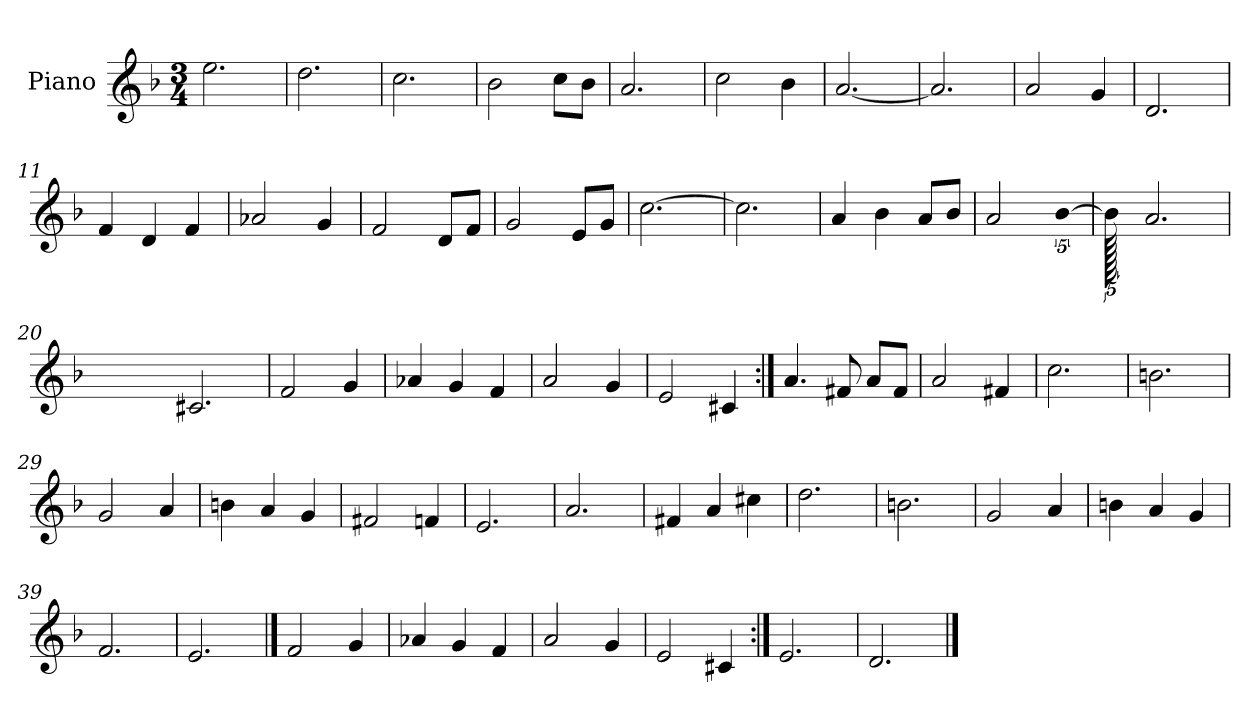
**kern
*part1
*staff1
*I"Piano
*I'Pno
*clefG2
*k[b-]
*F:
*M3/4
=1
2.ee\
=2
2.dd\
=3
2.cc\
=4
2b-\
8cc\L
8b-\J
=5
2.a/
!!LO:LB:g=z
=6
2cc\
4b-\
=7
[2.a/
=8
2.a/]
=9
2a/
4g/
=10
2.d/
!!LO:LB:g=z
=11
4f/
4d/
4f/
=12
2a-X/
4g/
=13
2f/
8d/L
8f/J
=14
2g/
8e/L
8g/J
=15
[2.cc\
!!LO:LB:g=z
=16
2.cc\]
=17
4a/
4b-\
8a/L
8b-/J
=18
2a/
320ryy
[320%79b-\
=19
320b-\]
320%321ryy
2.a/
=20
320%321ryy
2.c#X/
!!LO:LB:g=z
=21
2f/
4g/
=22
4a-X/
4g/
4f/
=23
2a/
4g/
=24
2e/
4c#X/
=25:|!
4.a/
8f#X/
8a/L
8f#/J
!!LO:LB:g=z
=26
2a/
4f#X/
=27
2.cc\
=28
2.bn\
=29
2g/
4a/
=30
4bn\
4a/
4g/
!!LO:LB:g=z
=31
2f#X/
4fn/
=32
2.e/
=33
2.a/
=34
4f#X/
4a/
4cc#X\
=35
2.dd\
!!LO:LB:g=z
=36
2.bn\
=37
2g/
4a/
=38
4bn\
4a/
4g/
=39
2.f/
=40
2.e/
!!LO:LB:g=z
==41
2f/
4g/
=42
4a-X/
4g/
4f/
=43
2a/
4g/
=44
2e/
4c#X/
=45:|!
2.e/
!!LO:LB:g=z
=46
2.d/
==
*-
